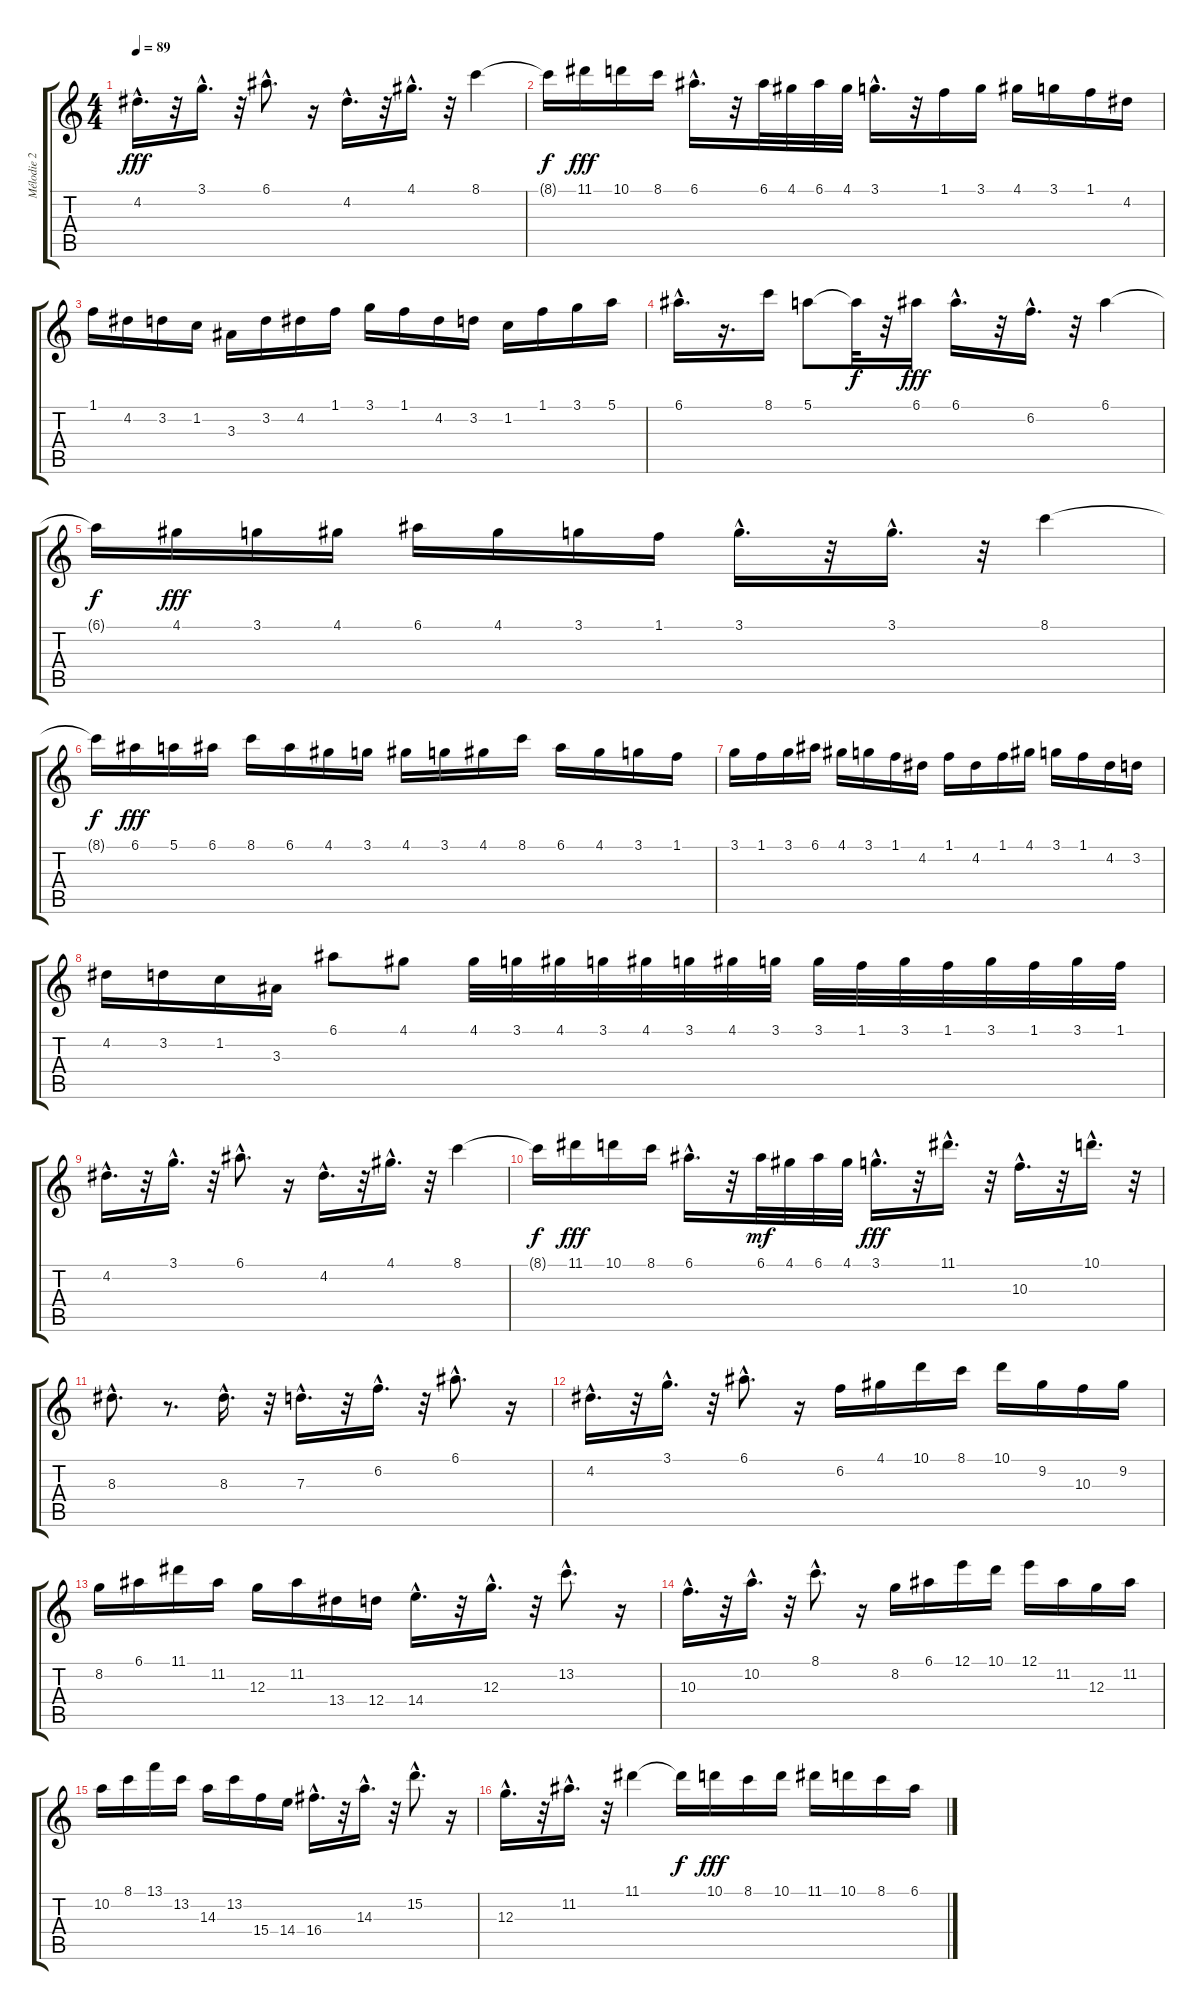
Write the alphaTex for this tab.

\track ("Mélodie 2" "Mélodie 2") {instrument electricguitarclean}
\staff {score tabs}
\tuning (E4 B3 G3 D3 A2 E2) {hide}
\ts (4 4)
\tempo 89
\clef g2
\ks c
4.2{hac}.16{d dy fff instrument electricguitarclean} r.32 3.1{hac}.16{d} r.32 6.1{hac}.8{d} r.16 4.2{hac}.16{d} r.32 4.1{hac}.16{d} r.32 8.1.4 |
8.1{t}.16{dy f} 11.1.16{dy fff} 10.1.16 8.1.16 6.1{hac}.16{d} r.32 6.1.32 4.1.32 6.1.32 4.1.32 3.1{hac}.16{d} r.32 1.1.16 3.1.16 4.1.16 3.1.16 1.1.16 4.2.16 |
1.1.16{volume 11} 4.2.16 3.2.16 1.2.16 3.3.16 3.2.16 4.2.16 1.1.16 3.1.16 1.1.16 4.2.16 3.2.16 1.2.16 1.1.16 3.1.16 5.1.16 |
6.1{hac}.16{d} r.16{d} 8.1.16 5.1.8 5.1{t}.32{dy f} r.32 6.1.16{dy fff} 6.1{hac}.16{d} r.32 6.2{hac}.16{d} r.32 6.1.4 |
6.1{t}.16{dy f} 4.1.16{dy fff} 3.1.16 4.1.16 6.1.16 4.1.16 3.1.16 1.1.16 3.1{hac}.16{d} r.32 3.1{hac}.16{d} r.32 8.1.4 |
8.1{t}.16{dy f} 6.1.16{dy fff} 5.1.16 6.1.16 8.1.16 6.1.16 4.1.16 3.1.16 4.1.16 3.1.16 4.1.16 8.1.16 6.1.16 4.1.16 3.1.16 1.1.16 |
3.1.16 1.1.16 3.1.16 6.1.16 4.1.16 3.1.16 1.1.16 4.2.16 1.1.16 4.2.16 1.1.16 4.1.16 3.1.16 1.1.16 4.2.16 3.2.16 |
4.2.16 3.2.16 1.2.16 3.3.16 6.1.8 4.1.8 4.1.32{volume 16} 3.1.32 4.1.32 3.1.32 4.1.32 3.1.32 4.1.32 3.1.32 3.1.32 1.1.32 3.1.32 1.1.32 3.1.32 1.1.32 3.1.32 1.1.32 |
4.2{hac}.16{d} r.32 3.1{hac}.16{d} r.32 6.1{hac}.8{d} r.16 4.2{hac}.16{d} r.32 4.1{hac}.16{d} r.32 8.1.4 |
8.1{t}.16{dy f} 11.1.16{dy fff} 10.1.16 8.1.16 6.1{hac}.16{d} r.32 6.1.32{dy mf} 4.1.32 6.1.32 4.1.32 3.1{hac}.16{d dy fff} r.32 11.1{hac}.16{d} r.32 10.3{hac}.16{d} r.32 10.1{hac}.16{d} r.32 |
8.3{hac}.8{d} r.8{d} 8.3{hac}.16{d} r.32 7.3{hac}.16{d} r.32 6.2{hac}.16{d} r.32 6.1{hac}.8{d} r.16 |
4.2{hac}.16{d} r.32 3.1{hac}.16{d} r.32 6.1{hac}.8{d} r.16 6.2.16 4.1.16 10.1.16 8.1.16 10.1.16 9.2.16 10.3.16 9.2.16 |
8.2.16 6.1.16 11.1.16 11.2.16 12.3.16 11.2.16 13.4.16 12.4.16 14.4{hac}.16{d} r.32 12.3{hac}.16{d} r.32 13.2{hac}.8{d} r.16 |
10.3{hac}.16{d} r.32 10.2{hac}.16{d} r.32 8.1{hac}.8{d} r.16 8.2.16 6.1.16 12.1.16 10.1.16 12.1.16 11.2.16 12.3.16 11.2.16 |
10.2.16 8.1.16 13.1.16 13.2.16 14.3.16 13.2.16 15.4.16 14.4.16 16.4{hac}.16{d} r.32 14.3{hac}.16{d} r.32 15.2{hac}.8{d} r.16 |
12.3{hac}.16{d} r.32 11.2{hac}.16{d} r.32 11.1.4 11.1{t}.16{dy f} 10.1.16{dy fff} 8.1.16 10.1.16 11.1.16 10.1.16 8.1.16 6.1.16
